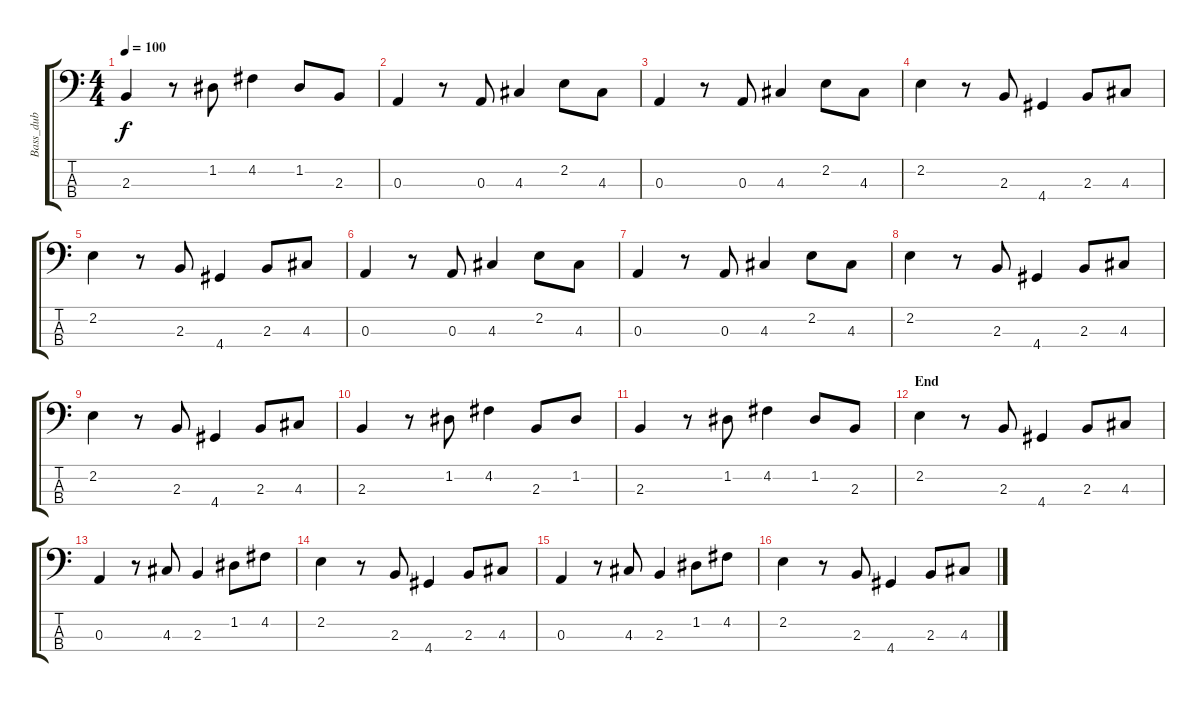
\track ("Bass_dub" "Bass_dub") {instrument electricguitarmuted}
\staff {score tabs}
\tuning (G2 D2 A1 E1) {hide}
\ts (4 4)
\tempo 100
\clef f4
\ks c
2.3.4{dy f} r.8 1.2.8 4.2.4 1.2.8 2.3.8 |
0.3.4 r.8 0.3.8 4.3.4 2.2.8 4.3.8 |
0.3.4 r.8 0.3.8 4.3.4 2.2.8 4.3.8 |
2.2.4 r.8 2.3.8 4.4.4 2.3.8 4.3.8 |
2.2.4 r.8 2.3.8 4.4.4 2.3.8 4.3.8 |
0.3.4 r.8 0.3.8 4.3.4 2.2.8 4.3.8 |
0.3.4 r.8 0.3.8 4.3.4 2.2.8 4.3.8 |
2.2.4 r.8 2.3.8 4.4.4 2.3.8 4.3.8 |
2.2.4 r.8 2.3.8 4.4.4 2.3.8 4.3.8 |
2.3.4 r.8 1.2.8 4.2.4 2.3.8 1.2.8 |
2.3.4 r.8 1.2.8 4.2.4 1.2.8 2.3.8 |
\section ("" "End")
2.2.4 r.8 2.3.8 4.4.4 2.3.8 4.3.8 |
0.3.4 r.8 4.3.8 2.3.4 1.2.8 4.2.8 |
2.2.4 r.8 2.3.8 4.4.4 2.3.8 4.3.8 |
0.3.4 r.8 4.3.8 2.3.4 1.2.8 4.2.8 |
2.2.4 r.8 2.3.8 4.4.4 2.3.8 4.3.8
